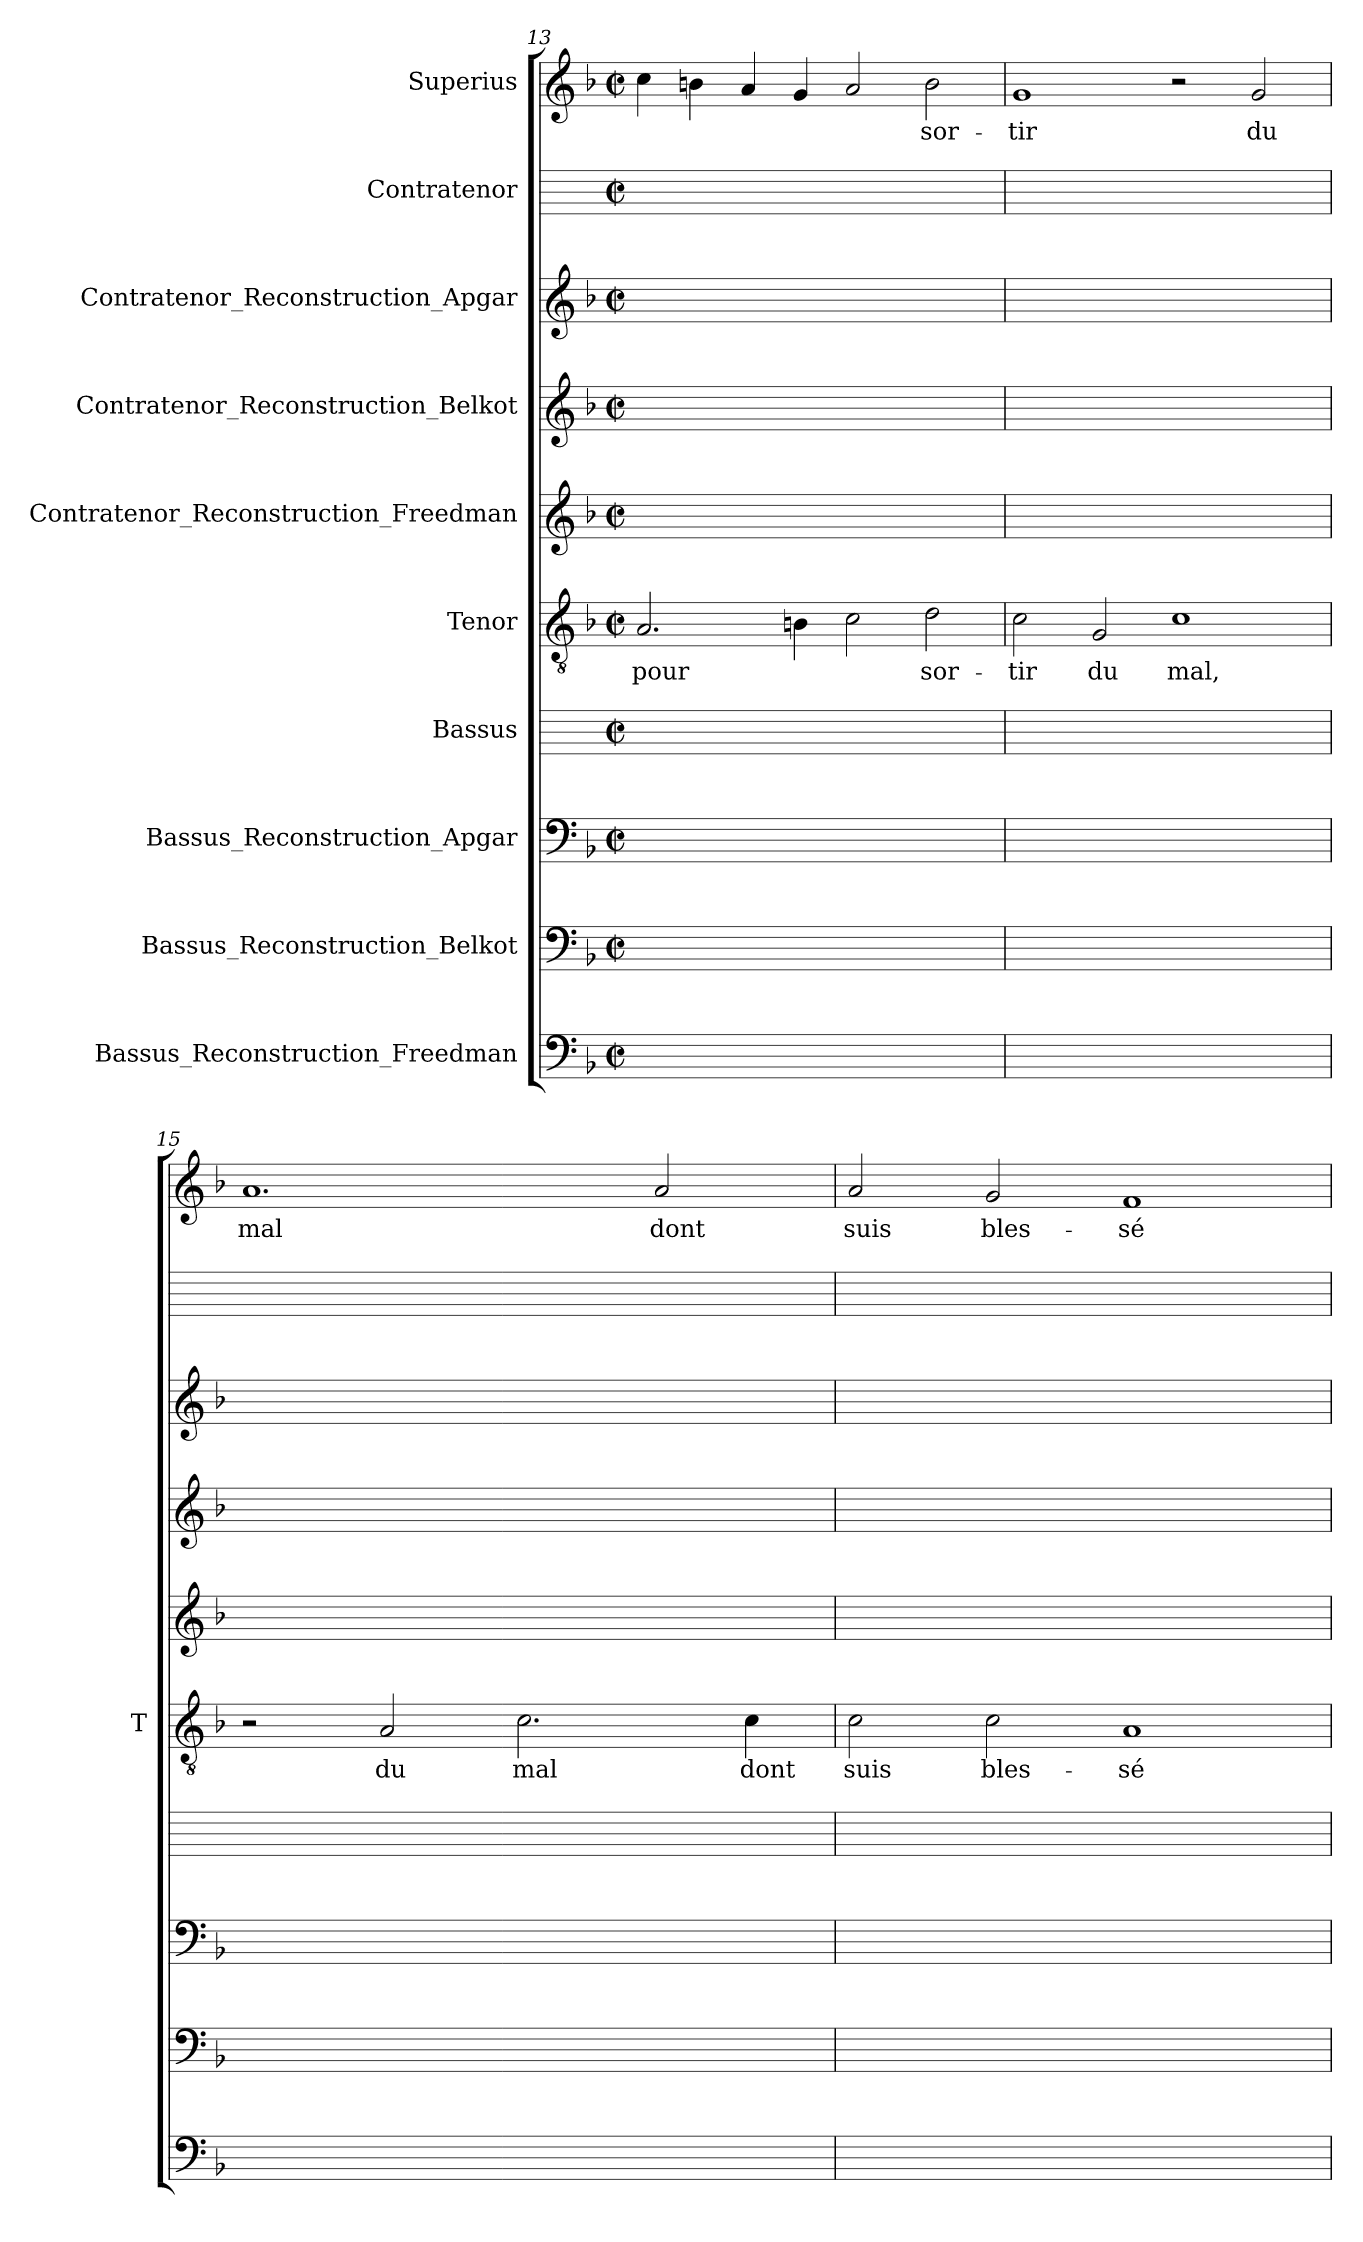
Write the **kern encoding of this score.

**kern	**kern	**kern	**kern	**kern	**text	**kern	**kern	**kern	**kern	**kern	**text
*part10	*part9	*part8	*part7	*part6	*part6	*part5	*part4	*part3	*part2	*part1	*part1
*staff10	*staff9	*staff8	*staff7	*staff6	*staff6	*staff5	*staff4	*staff3	*staff2	*staff1	*staff1
*I"Bassus_Reconstruction_Freedman	*I"Bassus_Reconstruction_Belkot	*I"Bassus_Reconstruction_Apgar	*I"Bassus	*I"Tenor	*	*I"Contratenor_Reconstruction_Freedman	*I"Contratenor_Reconstruction_Belkot	*I"Contratenor_Reconstruction_Apgar	*I"Contratenor	*I"Superius	*
*	*	*	*	*I'T	*	*	*	*	*	*	*
!!LO:PB:g=z
*clefF4	*clefF4	*clefF4	*	*clefGv2	*	*clefG2	*clefG2	*clefG2	*	*clefG2	*
*k[b-]	*k[b-]	*k[b-]	*	*k[b-]	*	*k[b-]	*k[b-]	*k[b-]	*	*k[b-]	*
*F:	*F:	*F:	*	*F:	*	*F:	*F:	*F:	*	*F:	*
*M2/2	*M2/2	*M2/2	*M2/2	*M2/2	*	*M2/2	*M2/2	*M2/2	*M2/2	*M2/2	*
*met(c|)	*met(c|)	*met(c|)	*met(c|)	*met(c|)	*	*met(c|)	*met(c|)	*met(c|)	*met(c|)	*met(c|)	*
=13	=13	=13	=13	=13	=13	=13	=13	=13	=13	=13	=13
0ryy	0ryy	0ryy	0ryy	2.A	-pour	0ryy	0ryy	0ryy	0ryy	4cc	.
.	.	.	.	.	.	.	.	.	.	4b	.
.	.	.	.	.	.	.	.	.	.	4a	.
.	.	.	.	4B	.	.	.	.	.	4g	.
.	.	.	.	2c	.	.	.	.	.	2a	.
.	.	.	.	2d	sor-	.	.	.	.	2b	sor-
=14	=14	=14	=14	=14	=14	=14	=14	=14	=14	=14	=14
0ryy	0ryy	0ryy	0ryy	2c	-tir	0ryy	0ryy	0ryy	0ryy	1g	-tir
.	.	.	.	2G	-du	.	.	.	.	.	.
.	.	.	.	1c	-mal,	.	.	.	.	2r	.
.	.	.	.	.	.	.	.	.	.	2g	-du
=15	=15	=15	=15	=15	=15	=15	=15	=15	=15	=15	=15
0ryy	0ryy	0ryy	0ryy	2r	.	0ryy	0ryy	0ryy	0ryy	1.a	-mal
.	.	.	.	2A	-du	.	.	.	.	.	.
.	.	.	.	2.c	-mal	.	.	.	.	.	.
.	.	.	.	.	.	.	.	.	.	2a	-dont
.	.	.	.	4c	-dont	.	.	.	.	.	.
=16	=16	=16	=16	=16	=16	=16	=16	=16	=16	=16	=16
0ryy	0ryy	0ryy	0ryy	2c	-suis	0ryy	0ryy	0ryy	0ryy	2a	-suis
.	.	.	.	2c	bles-	.	.	.	.	2g	bles-
.	.	.	.	1A	sé-	.	.	.	.	1f	sé-
=	=	=	=	=	=	=	=	=	=	=	=
*-	*-	*-	*-	*-	*-	*-	*-	*-	*-	*-	*-
